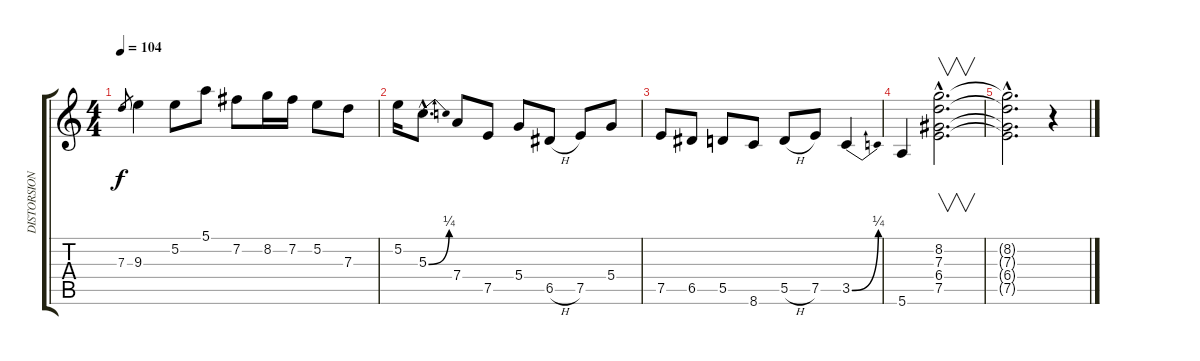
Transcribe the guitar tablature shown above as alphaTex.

\track ("DISTORSION" "DISTORSION") {instrument distortionguitar}
\staff {score tabs}
\tuning (E4 B3 G3 D3 A2 E2) {hide}
\ts (4 4)
\tempo 104
\clef g2
\ks c
7.3.8{gr dy f instrument distortionguitar} 9.3.4 5.2.8 5.1.8 7.2.8 8.2.16 7.2.16 5.2.8 7.3.8 |
5.2.16 5.3{be (bend 0 0 60 1) hac}.8{d} 7.4.8 7.5.8 5.4.8 6.5{h}.8 7.5.8 5.4.8 |
7.5.8 6.5.8 5.5.8 8.6.8 5.5{h}.8 7.5.8 3.5{be (bend 0 0 60 1)}.4 |
5.6.4 (8.2{hac} 7.3{hac} 6.4{hac} 7.5{hac}).2{v d} |
(8.2{hac t} 7.3{hac t} 6.4{hac t} 7.5{hac t}).2{d} r.4
